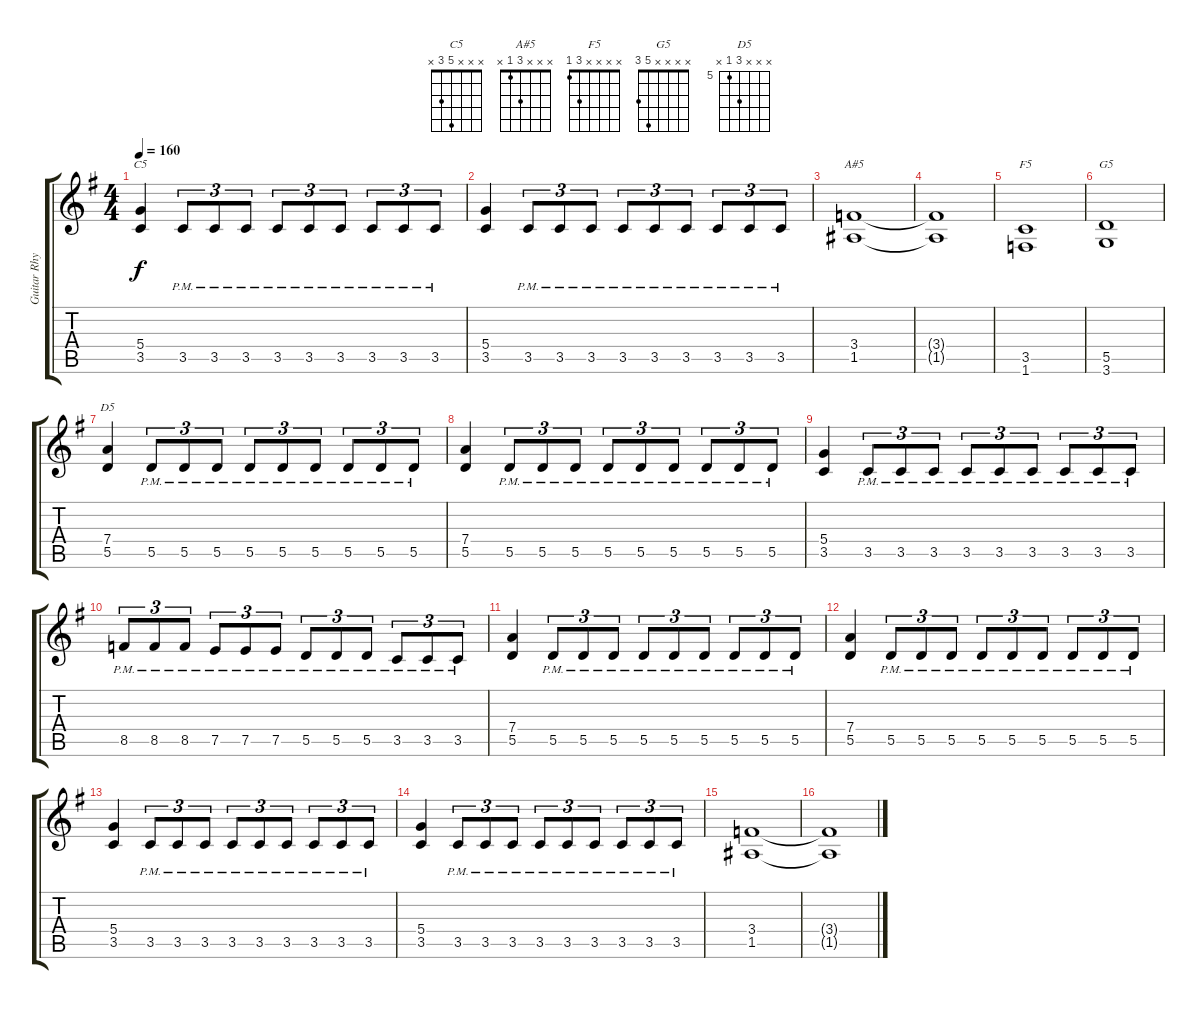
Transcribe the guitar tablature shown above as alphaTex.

\track ("Guitar Rhythm" "Guitar Rhy") {instrument overdrivenguitar}
\staff {score tabs}
\tuning (E4 B3 G3 D3 A2 E2) {hide}
\chord ("C5" x x x 5 3 x)
\chord ("A#5" x x x 3 1 x)
\chord ("F5" x x x x 3 1)
\chord ("G5" x x x x 5 3)
\chord ("D5" x x x 7 5 x) {firstfret 5}
\ts (4 4)
\tempo 160
\clef g2
\ks g
(5.4 3.5).4{ch "C5" dy f} 3.5{pm}.8{tu (3 2)} 3.5{pm}.8{tu (3 2)} 3.5{pm}.8{tu (3 2)} 3.5{pm}.8{tu (3 2)} 3.5{pm}.8{tu (3 2)} 3.5{pm}.8{tu (3 2)} 3.5{pm}.8{tu (3 2)} 3.5{pm}.8{tu (3 2)} 3.5{pm}.8{tu (3 2)} |
(5.4 3.5).4 3.5{pm}.8{tu (3 2)} 3.5{pm}.8{tu (3 2)} 3.5{pm}.8{tu (3 2)} 3.5{pm}.8{tu (3 2)} 3.5{pm}.8{tu (3 2)} 3.5{pm}.8{tu (3 2)} 3.5{pm}.8{tu (3 2)} 3.5{pm}.8{tu (3 2)} 3.5{pm}.8{tu (3 2)} |
(3.4 1.5).1{ch "A#5"} |
(3.4{t} 1.5{t}).1 |
(3.5 1.6).1{ch "F5"} |
(5.5 3.6).1{ch "G5"} |
(7.4 5.5).4{ch "D5"} 5.5{pm}.8{tu (3 2)} 5.5{pm}.8{tu (3 2)} 5.5{pm}.8{tu (3 2)} 5.5{pm}.8{tu (3 2)} 5.5{pm}.8{tu (3 2)} 5.5{pm}.8{tu (3 2)} 5.5{pm}.8{tu (3 2)} 5.5{pm}.8{tu (3 2)} 5.5{pm}.8{tu (3 2)} |
(7.4 5.5).4 5.5{pm}.8{tu (3 2)} 5.5{pm}.8{tu (3 2)} 5.5{pm}.8{tu (3 2)} 5.5{pm}.8{tu (3 2)} 5.5{pm}.8{tu (3 2)} 5.5{pm}.8{tu (3 2)} 5.5{pm}.8{tu (3 2)} 5.5{pm}.8{tu (3 2)} 5.5{pm}.8{tu (3 2)} |
(5.4 3.5).4 3.5{pm}.8{tu (3 2)} 3.5{pm}.8{tu (3 2)} 3.5{pm}.8{tu (3 2)} 3.5{pm}.8{tu (3 2)} 3.5{pm}.8{tu (3 2)} 3.5{pm}.8{tu (3 2)} 3.5{pm}.8{tu (3 2)} 3.5{pm}.8{tu (3 2)} 3.5{pm}.8{tu (3 2)} |
8.5{pm}.8{tu (3 2)} 8.5{pm}.8{tu (3 2)} 8.5{pm}.8{tu (3 2)} 7.5{pm}.8{tu (3 2)} 7.5{pm}.8{tu (3 2)} 7.5{pm}.8{tu (3 2)} 5.5{pm}.8{tu (3 2)} 5.5{pm}.8{tu (3 2)} 5.5{pm}.8{tu (3 2)} 3.5{pm}.8{tu (3 2)} 3.5{pm}.8{tu (3 2)} 3.5{pm}.8{tu (3 2)} |
(7.4 5.5).4 5.5{pm}.8{tu (3 2)} 5.5{pm}.8{tu (3 2)} 5.5{pm}.8{tu (3 2)} 5.5{pm}.8{tu (3 2)} 5.5{pm}.8{tu (3 2)} 5.5{pm}.8{tu (3 2)} 5.5{pm}.8{tu (3 2)} 5.5{pm}.8{tu (3 2)} 5.5{pm}.8{tu (3 2)} |
(7.4 5.5).4 5.5{pm}.8{tu (3 2)} 5.5{pm}.8{tu (3 2)} 5.5{pm}.8{tu (3 2)} 5.5{pm}.8{tu (3 2)} 5.5{pm}.8{tu (3 2)} 5.5{pm}.8{tu (3 2)} 5.5{pm}.8{tu (3 2)} 5.5{pm}.8{tu (3 2)} 5.5{pm}.8{tu (3 2)} |
(5.4 3.5).4 3.5{pm}.8{tu (3 2)} 3.5{pm}.8{tu (3 2)} 3.5{pm}.8{tu (3 2)} 3.5{pm}.8{tu (3 2)} 3.5{pm}.8{tu (3 2)} 3.5{pm}.8{tu (3 2)} 3.5{pm}.8{tu (3 2)} 3.5{pm}.8{tu (3 2)} 3.5{pm}.8{tu (3 2)} |
(5.4 3.5).4 3.5{pm}.8{tu (3 2)} 3.5{pm}.8{tu (3 2)} 3.5{pm}.8{tu (3 2)} 3.5{pm}.8{tu (3 2)} 3.5{pm}.8{tu (3 2)} 3.5{pm}.8{tu (3 2)} 3.5{pm}.8{tu (3 2)} 3.5{pm}.8{tu (3 2)} 3.5{pm}.8{tu (3 2)} |
(3.4 1.5).1 |
(3.4{t} 1.5{t}).1
